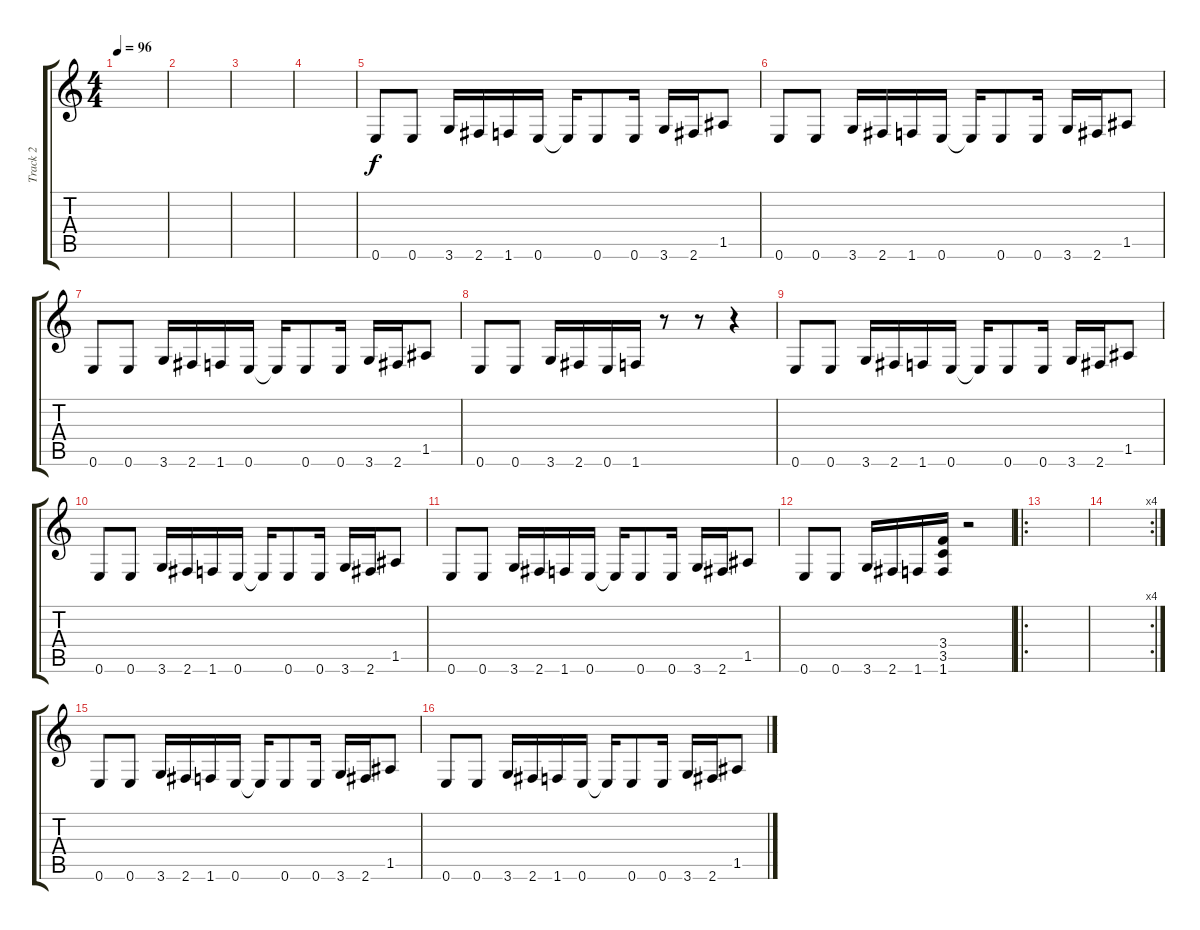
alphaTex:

\track ("Track 2" "Track 2") {instrument distortionguitar}
\staff {score tabs}
\tuning (E4 B3 G3 D3 A2 E2) {hide}
\ts (4 4)
\tempo 96
\clef g2
\ks c
|
|
|
|
0.6.8{instrument overdrivenguitar} 0.6.8 3.6.16 2.6.16 1.6.16 0.6.16 0.6{t}.16 0.6.8 0.6.16 3.6.16 2.6.16 1.5.8 |
0.6.8 0.6.8 3.6.16 2.6.16 1.6.16 0.6.16 0.6{t}.16 0.6.8 0.6.16 3.6.16 2.6.16 1.5.8 |
0.6.8 0.6.8 3.6.16 2.6.16 1.6.16 0.6.16 0.6{t}.16 0.6.8 0.6.16 3.6.16 2.6.16 1.5.8 |
0.6.8 0.6.8 3.6.16 2.6.16 0.6.16 1.6.16 r.8 r.8 r.4 |
0.6.8{instrument overdrivenguitar} 0.6.8 3.6.16 2.6.16 1.6.16 0.6.16 0.6{t}.16 0.6.8 0.6.16 3.6.16 2.6.16 1.5.8 |
0.6.8 0.6.8 3.6.16 2.6.16 1.6.16 0.6.16 0.6{t}.16 0.6.8 0.6.16 3.6.16 2.6.16 1.5.8 |
0.6.8 0.6.8 3.6.16 2.6.16 1.6.16 0.6.16 0.6{t}.16 0.6.8 0.6.16 3.6.16 2.6.16 1.5.8 |
0.6.8 0.6.8 3.6.16 2.6.16 1.6.16 (3.4 3.5 1.6).16 r.2 |
\ro
|
\rc 4
|
0.6.8{instrument overdrivenguitar} 0.6.8 3.6.16 2.6.16 1.6.16 0.6.16 0.6{t}.16 0.6.8 0.6.16 3.6.16 2.6.16 1.5.8 |
0.6.8 0.6.8 3.6.16 2.6.16 1.6.16 0.6.16 0.6{t}.16 0.6.8 0.6.16 3.6.16 2.6.16 1.5.8
